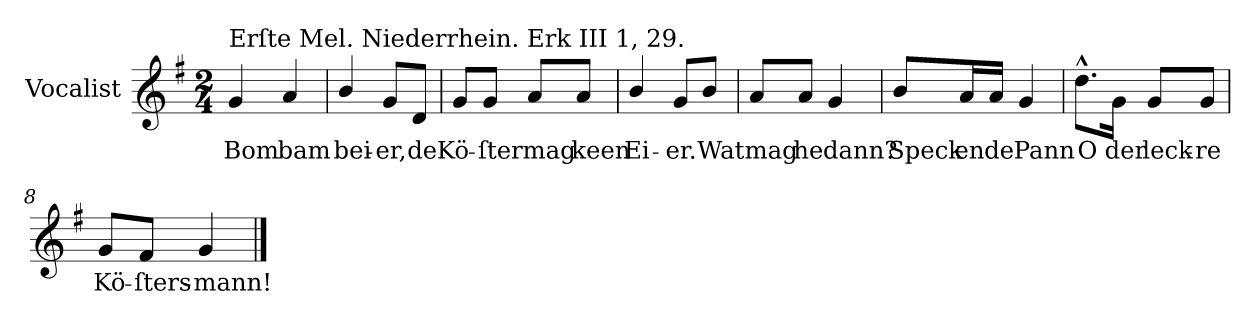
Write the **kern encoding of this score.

**kern	**text
*part1	*part1
*staff1	*staff1
*I"Vocalist	*
*k[f#]	*
*G:	*
*M2/4	*
=1	=1
!LO:TX:a:t=Erſte Mel. Niederrhein. Erk III 1, 29.	!
4g	Bom
4a	bam
=2	=2
4b/	bei-
8gL	-er,
8dJ	de
=3	=3
8gL	Kö-
8gJ	-ſter
8aL	mag
8aJ	keen
=4	=4
4b/	Ei-
8gL	-er.
8b/J	Wat
=5	=5
8aL	mag
8aJ	he
4g	dann?
=6	=6
8b/L	Speck
16aL	en
16aJJ	de
4g	Pann
=7	=7
8.dd^^L	O
16gJk	der
8gL	leck-
8gJ	-re
=8	=8
8gL	Kö-
8f#J	-ſters-
4g	-mann!
==	==
*-	*-
